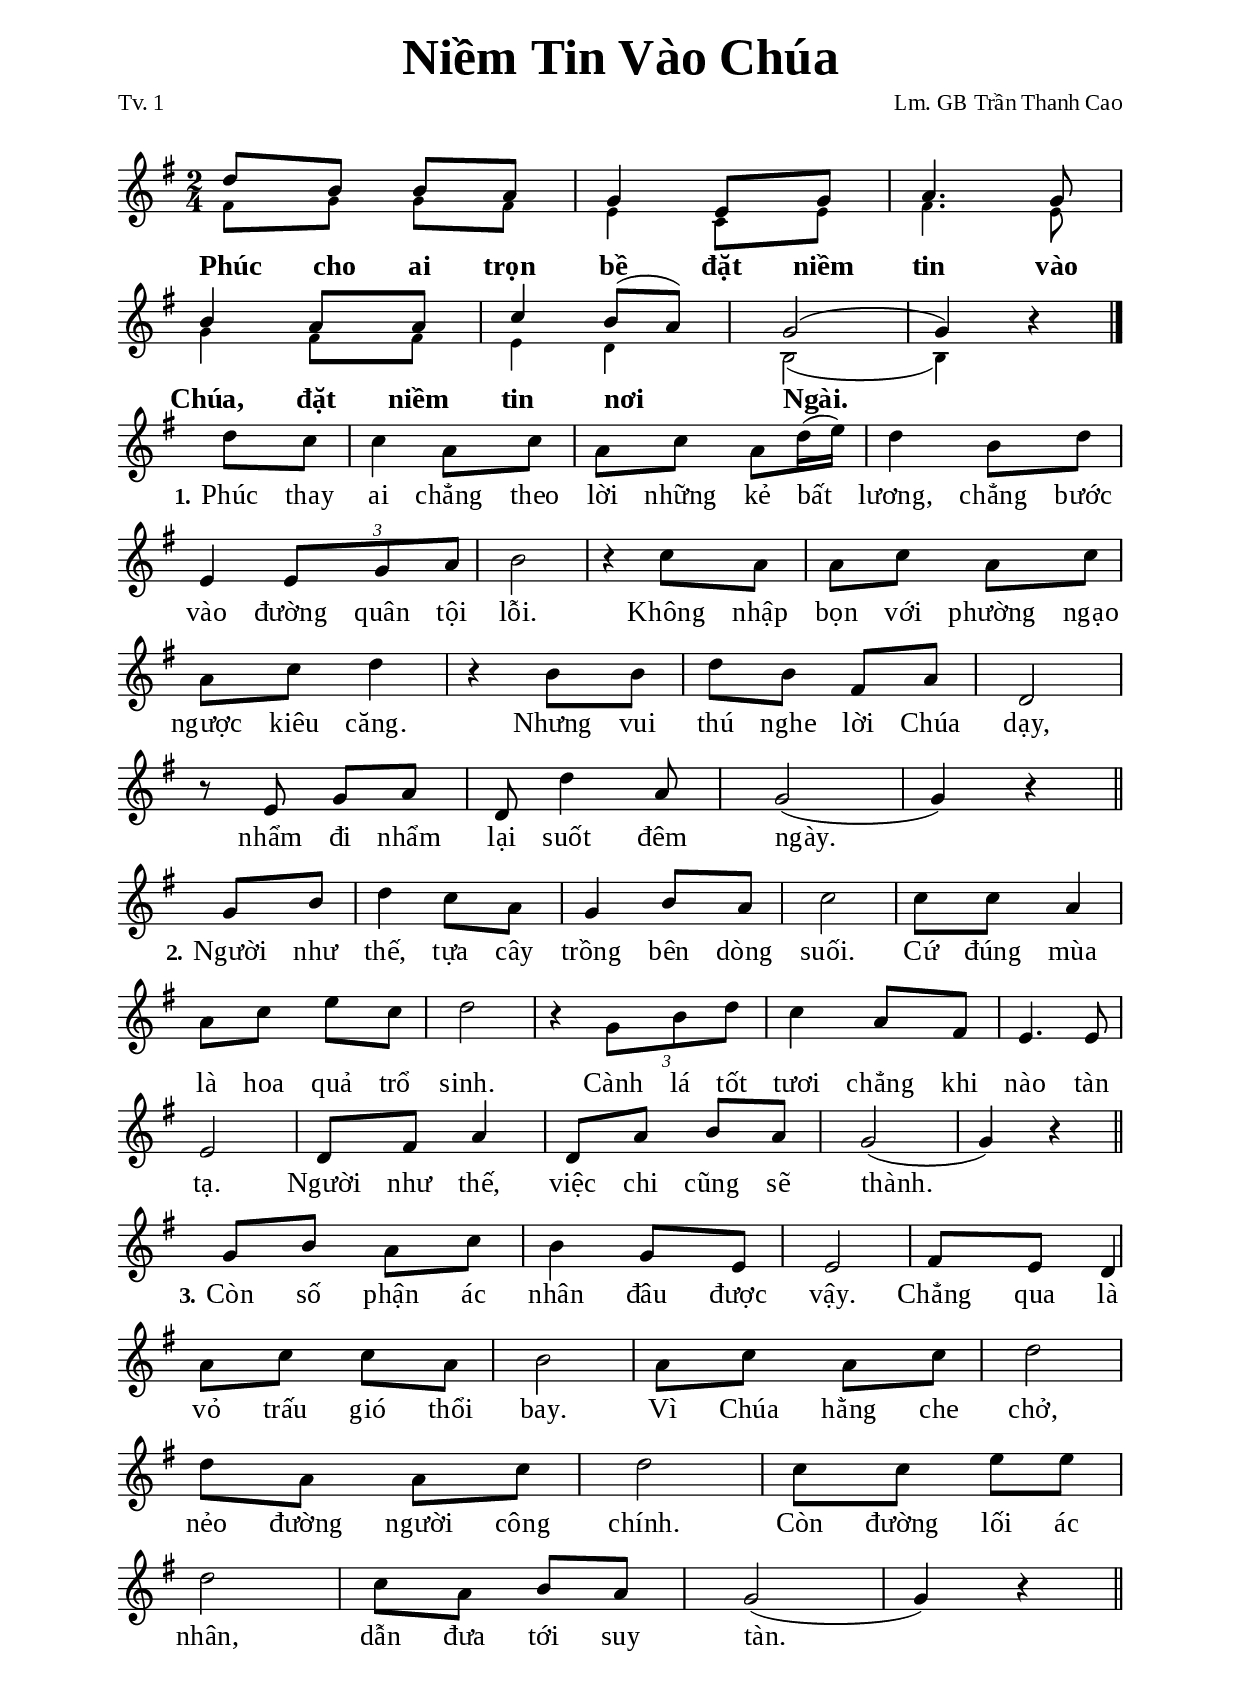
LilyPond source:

% Cài đặt chung
\version "2.22.1"
\include "english.ly"

\header {
  title = \markup { \fontsize #3 "Niềm Tin Vào Chúa" }
  poet = "Tv. 1"
  composer = "Lm. GB Trần Thanh Cao"
  arranger = " "
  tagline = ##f
}

\paper {
  #(set-paper-size "a4")
  top-margin = 10\mm
  bottom-margin = 10\mm
  left-margin = 20\mm
  right-margin = 20\mm
  indent = #0
  #(define fonts
    (make-pango-font-tree
      "Liberation Serif"
      "Liberation Serif"
      "Liberation Serif"
      (/ 20 20)))
  page-count = #1
  system-system-spacing = #'((basic-distance . 13))
  score-system-spacing = #'((basic-distance . 13))
}

% Nhạc điệp khúc
nhacDiepKhucSop = \relative c'' {
  d8 b b a |
  g4 e8 g |
  a4. g8 |
  b4 a8 a |
  c4 b8 (a) |
  g2 ( |
  g4) r \bar "|."
}

nhacDiepKhucBas = \relative c' {
  fs8 g g fs |
  e4 c8 e |
  fs4. e8 |
  g4 fs8 fs |
  e4 d |
  b2 ( |
  b4) r
}

% Nhạc phiên khúc
nhacPhienKhucMot = \relative c'' {
  \partial 4 d8 c |
  c4 a8 c |
  a c a d16 (e) |
  d4 b8 d |
  e,4 \tuplet 3/2 { e8 g a } |
  b2 |
  r4 c8 a |
  a c a c |
  a c d4 |
  r b8 b |
  d b fs a |
  d,2 |
  r8 e g a |
  d, d'4 a8 |g2 ( |
  g4) r \bar "||"
}

nhacPhienKhucHai = \relative c'' {
  \partial 4 g8 b |
  d4 c8 a |
  g4 b8 a |
  c2 |
  c8 c a4 |
  a8 c e c |
  d2 |
  r4 \tuplet 3/2 { g,8 b d } |
  c4 a8 fs |
  e4. e8 |
  e2 |
  d8 fs a4 |
  d,8 a' b a |
  g2 ( |
  g4) r \bar "||"
}

nhacPhienKhucBa = \relative c'' {
  g8 b a c |
  b4 g8 e |
  e2 |
  fs8 e d4 |
  a'8 c c a |
  b2 |
  a8 c a c |
  d2 |
  d8 a a c |
  d2 |
  c8 c e e |
  d2 |
  c8 a b a |
  g2 ( |
  g4) r \bar "||"
}

% Lời điệp khúc
loiDiepKhuc = \lyricmode {
  Phúc cho ai trọn bề đặt niềm tin vào Chúa,
  đặt niềm tin nơi Ngài.
}

% Lời phiên khúc
loiPhienKhucMot = \lyricmode {
  \set stanza = #"1."
  Phúc thay ai chẳng theo lời những kẻ bất lương,
  chẳng bước vào đường quân tội lỗi.
  Không nhập bọn với phường ngạo ngược kiêu căng.
  Nhưng vui thú nghe lời Chúa dạy,
  nhẩm đi nhẩm lại suốt đêm ngày.
}

loiPhienKhucHai = \lyricmode {
  \set stanza = #"2."
  Người như thế, tựa cây trồng bên dòng suối.
  Cứ đúng mùa là hoa quả trổ sinh.
  Cành lá tốt tươi chẳng khi nào tàn tạ.
  Người như thế, việc chi cũng sẽ thành.
}

loiPhienKhucBa = \lyricmode {
  \set stanza = #"3."
  Còn số phận ác nhân đâu được vậy.
  Chẳng qua là vỏ trấu gió thổi bay.
  Vì Chúa hằng che chở,
  nẻo đường người công chính.
  Còn đường lối ác nhân, dẫn đưa tới suy tàn.
}


% Dàn trang
\score {
  \new ChoirStaff <<
    \new Staff = diepKhuc \with {
        \consists "Merge_rests_engraver"
        %\magnifyStaff #(magstep +1)
      }
      <<
      \new Voice = beSop {
        \voiceOne \key g \major \time 2/4 \nhacDiepKhucSop
      }
      \new Voice = beBas {
        \override NoteHead.font-size = #-2
        \voiceTwo \key g \major \time 2/4 \nhacDiepKhucBas
      }
    >>
    \new Lyrics \lyricsto beSop \loiDiepKhuc
  >>
  \layout {
    \override Lyrics.LyricText.font-series = #'bold
    \override Lyrics.LyricText.font-size = #+2
    \override Lyrics.LyricSpace.minimum-distance = #5
    \override Score.BarNumber.break-visibility = ##(#f #f #f)
    \override Score.SpacingSpanner.uniform-stretching = ##t
  }
}

\score {
  \new ChoirStaff <<
    \new Staff = phienKhuc \with {
        %\magnifyStaff #(magstep +1)
      }
      <<
      \new Voice = beSop {
        \key g \major \time 2/4 \nhacPhienKhucMot
      }
    >>
    \new Lyrics \lyricsto beSop \loiPhienKhucMot
  >>
  \layout {
    \override Staff.TimeSignature.transparent = ##t
    \override Lyrics.LyricText.font-size = #+2
    \override Lyrics.LyricSpace.minimum-distance = #2.5
    \override Score.BarNumber.break-visibility = ##(#f #f #f)
    \override Score.SpacingSpanner.uniform-stretching = ##t
  }
}

\score {
  \new ChoirStaff <<
    \new Staff = phienKhuc \with {
        %\magnifyStaff #(magstep +1)
      }
      <<
      \new Voice = beSop {
        \key g \major \time 2/4 \nhacPhienKhucHai
      }
    >>
    \new Lyrics \lyricsto beSop \loiPhienKhucHai
  >>
  \layout {
    \override Staff.TimeSignature.transparent = ##t
    \override Lyrics.LyricText.font-size = #+2
    \override Lyrics.LyricSpace.minimum-distance = #2.5
    \override Score.BarNumber.break-visibility = ##(#f #f #f)
    \override Score.SpacingSpanner.uniform-stretching = ##t
  }
}

\score {
  \new ChoirStaff <<
    \new Staff = phienKhuc \with {
        %\magnifyStaff #(magstep +1)
      }
      <<
      \new Voice = beSop {
        \key g \major \time 2/4 \nhacPhienKhucBa
      }
    >>
    \new Lyrics \lyricsto beSop \loiPhienKhucBa
  >>
  \layout {
    \override Staff.TimeSignature.transparent = ##t
    \override Lyrics.LyricText.font-size = #+2
    \override Lyrics.LyricSpace.minimum-distance = #4
    \override Score.BarNumber.break-visibility = ##(#f #f #f)
    \override Score.SpacingSpanner.uniform-stretching = ##t
  }
}
